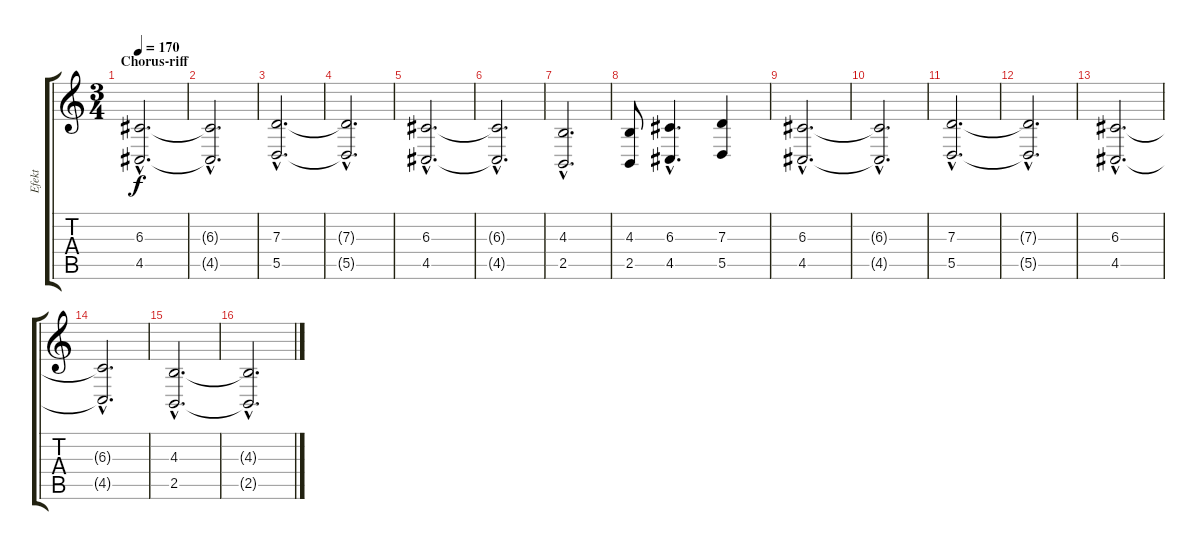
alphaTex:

\track ("Efekt" "Efekt") {instrument fx7echoes}
\staff {score tabs}
\tuning (E4 B3 G3 D3 A2 E2) {hide}
\ts (3 4)
\section ("" "Chorus-riff")
\tempo 170
\clef g2
\ks c
(6.3{hac} 4.5{hac}).2{d dy f volume 7} |
(6.3{hac t} 4.5{hac t}).2{d} |
(7.3{hac} 5.5{hac}).2{d} |
(7.3{hac t} 5.5{hac t}).2{d} |
(6.3{hac} 4.5{hac}).2{d} |
(6.3{hac t} 4.5{hac t}).2{d} |
(4.3{hac} 2.5{hac}).2{d} |
(4.3 2.5).8 (6.3{hac} 4.5{hac}).4{d} (7.3 5.5).4 |
(6.3{hac} 4.5{hac}).2{d volume 7} |
(6.3{hac t} 4.5{hac t}).2{d} |
(7.3{hac} 5.5{hac}).2{d} |
(7.3{hac t} 5.5{hac t}).2{d} |
(6.3{hac} 4.5{hac}).2{d} |
(6.3{hac t} 4.5{hac t}).2{d} |
(4.3{hac} 2.5{hac}).2{d} |
(4.3{hac t} 2.5{hac t}).2{d}
